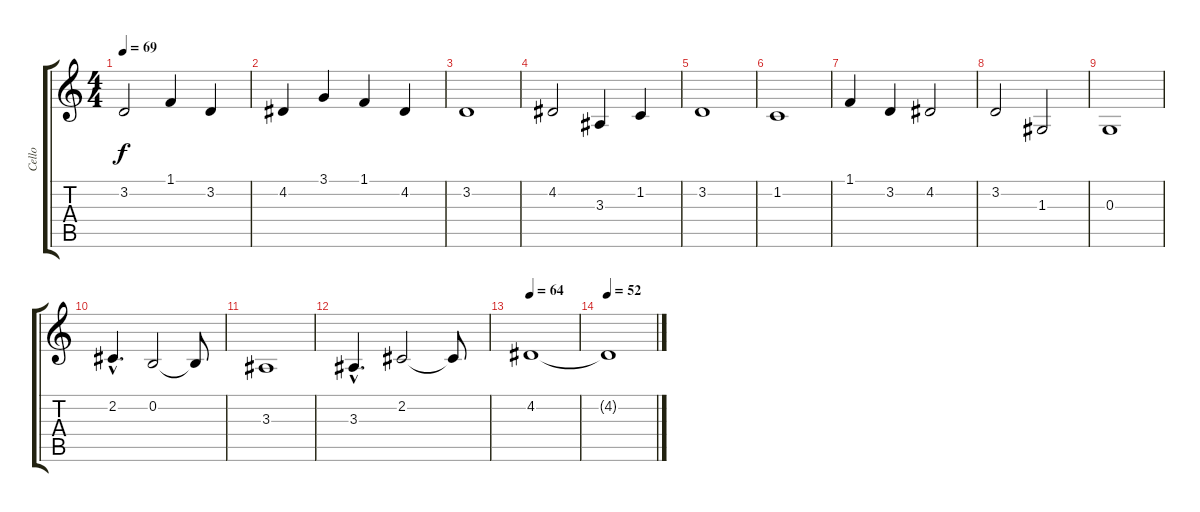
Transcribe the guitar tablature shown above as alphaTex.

\track ("Cello" "Cello") {instrument stringensemble2}
\staff {score tabs}
\tuning (E4 B3 G3 D3 A2 E2) {hide}
\ts (4 4)
\tempo 69
\clef g2
\ks c
3.2.2{dy f} 1.1.4 3.2.4 |
4.2.4 3.1.4 1.1.4 4.2.4 |
3.2.1 |
4.2.2 3.3.4 1.2.4 |
3.2.1 |
1.2.1 |
1.1.4 3.2.4 4.2.2 |
3.2.2 1.3.2 |
0.3.1 |
2.2{hac}.4{d} 0.2.2 0.2{t}.8 |
3.3.1 |
3.3{hac}.4{d} 2.2.2 2.2{t}.8 |
\tempo 64
4.2.1 |
\tempo 52
4.2{t}.1
